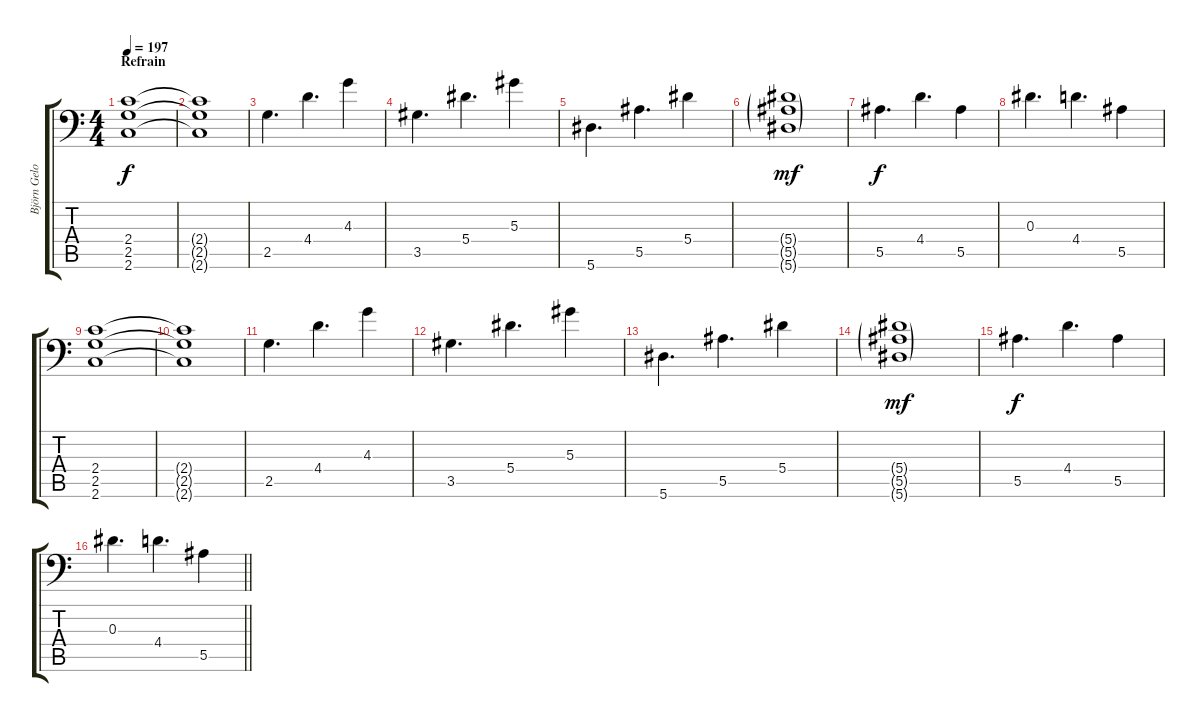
\track ("Björn Gelotte" "Björn Gelo") {instrument distortionguitar}
\staff {score tabs}
\tuning (C4 G3 Eb3 Bb2 F2 Bb1) {hide}
\ts (4 4)
\section ("" "Refrain")
\tempo 197
\clef f4
\ks c
(2.4 2.5 2.6).1{dy f} |
(2.4{t} 2.5{t} 2.6{t}).1 |
2.5.4{d} 4.4.4{d} 4.3.4 |
3.5.4{d} 5.4.4{d} 5.3.4 |
5.6.4{d} 5.5.4{d} 5.4.4 |
(5.4{g} 5.5{g} 5.6{g}).1{dy mf} |
5.5.4{d dy f} 4.4.4{d} 5.5.4 |
0.3.4{d} 4.4.4{d} 5.5.4 |
(2.4 2.5 2.6).1 |
(2.4{t} 2.5{t} 2.6{t}).1 |
2.5.4{d} 4.4.4{d} 4.3.4 |
3.5.4{d} 5.4.4{d} 5.3.4 |
5.6.4{d} 5.5.4{d} 5.4.4 |
(5.4{g} 5.5{g} 5.6{g}).1{dy mf} |
5.5.4{d dy f} 4.4.4{d} 5.5.4 |
\barLineRight lightlight
0.3.4{d} 4.4.4{d} 5.5.4
